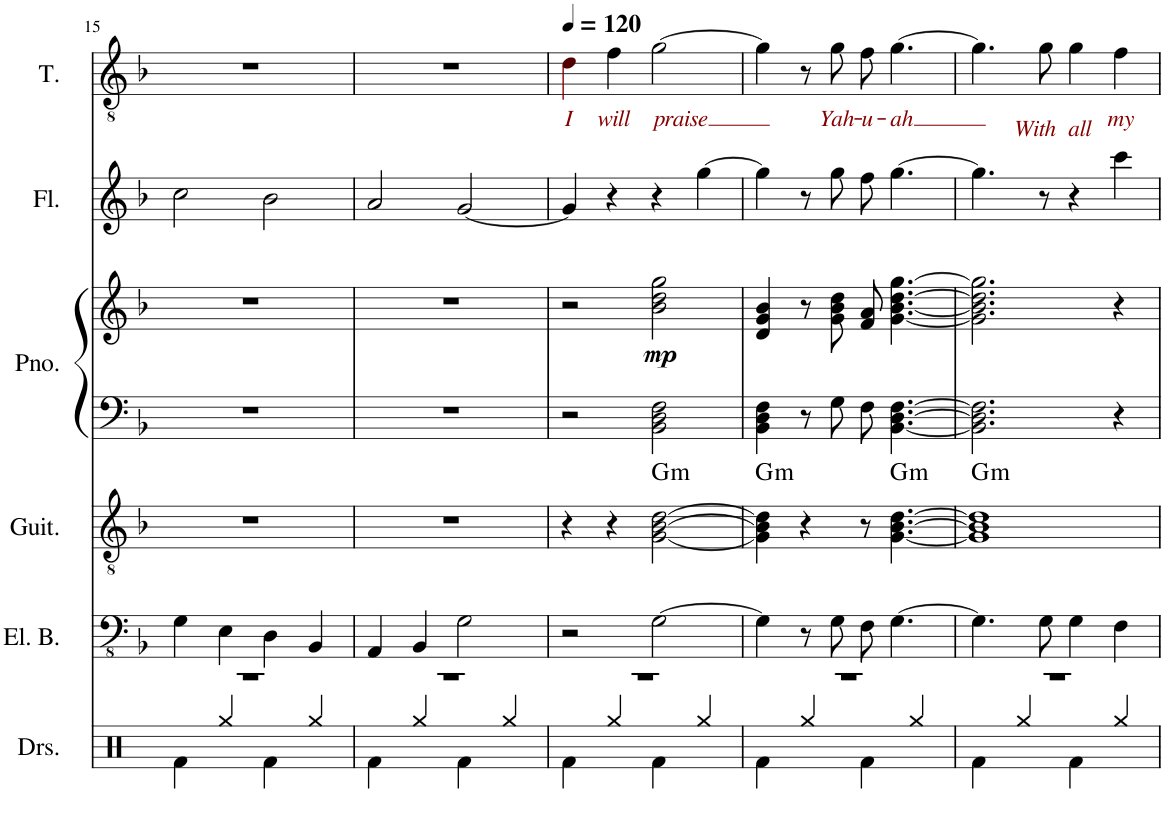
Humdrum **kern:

**kern	**kern	**harte	**kern	**kern	**dynam	**kern	**kern	**text
*part5	*part4	*part4	*part3	*part3	*part3	*part2	*part1	*part1
*staff6	*staff5	*	*staff4	*staff3	*staff3/4	*staff2	*staff1	*staff1
*I"Electric Bass	*I"Acoustic Guitar	*	*I"Piano	*	*	*I"Flute	*I"Tenor	*
*I'El. B.	*I'Guit.	*	*I'Pno.	*	*	*I'Fl.	*I'T.	*
!!LO:PB:g=z
*clefFv4	*clefGv2	*	*clefF4	*clefG2	*	*clefG2	*clefGv2	*
*k[b-]	*k[b-]	*	*k[b-]	*k[b-]	*	*k[b-]	*k[b-]	*
*M4/4	*M4/4	*	*M4/4	*M4/4	*	*M4/4	*M4/4	*
=15	=15	=15	=15	=15	=15	=15	=15	=15
4GG\	1r	.	1r	1r	.	2cc\	1r	.
4EE\	.	.	.	.	.	.	.	.
4DD\	.	.	.	.	.	2b-\	.	.
4BBB-/	.	.	.	.	.	.	.	.
=16	=16	=16	=16	=16	=16	=16	=16	=16
4AAA/	1r	.	1r	1r	.	2a/	1r	.
4BBB-/	.	.	.	.	.	.	.	.
2GG\	.	.	.	.	.	[2g/	.	.
=17	=17	=17	=17	=17	=17	=17	=17	=17
!	!	!	!	!	!	!	!	!LO:LY:b:color=#850000
2r	4r	.	2r	2r	.	4g/]	4di\	I
!	!	!	!	!	!	!	!	!LO:LY:b:color=#850000
.	4r	.	.	.	.	4r	4f\	will
!	!	!LO:H:kt=m	!	!	!LO:DY:b	!	!	!LO:LY:b:color=#850000
[2GG\	[2G\ [2B-\ [2d\	G:min	2BB-\ 2D\ 2F\	2b-\ 2dd\ 2gg\	mp	4r	[2g\	praise
.	.	.	.	.	.	[4gg\	.	.
=18	=18	=18	=18	=18	=18	=18	=18	=18
!	!	!LO:H:kt=m	!	!	!	!	!	!
4GG\]	4G\] 4B-\] 4d\]	G:min	4BB-\ 4D\ 4F\	4d/ 4g/ 4b-/	.	4gg\]	4g\]	.
8r	4r	.	8r	8r	.	8r	8r	.
!	!	!	!	!	!	!	!	!LO:LY:b:color=#850000
8GG\	.	.	8G\	8g\ 8b-\ 8dd\	.	8gg\	8g\	Yah-
!	!	!	!	!	!	!	!	!LO:LY:b:color=#850000
8FF\	8r	.	8F\	8f/ 8a/	.	8ff\	8f\	-u-
!	!	!LO:H:kt=m	!	!	!	!	!	!LO:LY:b:color=#850000
[4.GG\	[4.G\ [4.B-\ [4.d\	G:min	[4.BB-\ [4.D\ [4.F\	[4.g\ [4.b-\ [4.dd\ [4.gg\	.	[4.gg\	[4.g\	-ah
=19	=19	=19	=19	=19	=19	=19	=19	=19
!	!	!LO:H:kt=m	!	!	!	!	!	!
4.GG\]	1G] 1B-] 1d]	G:min	2.BB-\] 2.D\] 2.F\]	2.g\] 2.b-\] 2.dd\] 2.gg\]	.	4.gg\]	4.g\]	.
!	!	!	!	!	!	!	!	!LO:LY:b:color=#850000
8GG\	.	.	.	.	.	8r	8g\	With
!	!	!	!	!	!	!	!	!LO:LY:b:color=#850000
4GG\	.	.	.	.	.	4r	4g\	all
!	!	!	!	!	!	!	!	!LO:LY:b:color=#850000
4FF\	.	.	4r	4r	.	4ccc\	4f\	my
=	=	=	=	=	=	=	=	=
*-	*-	*-	*-	*-	*-	*-	*-	*-
